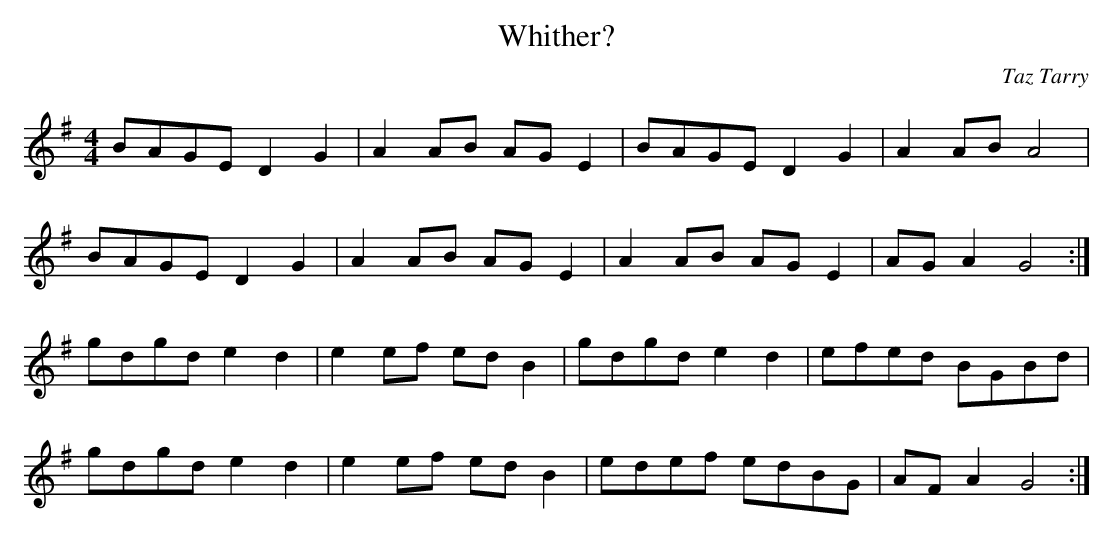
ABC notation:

X:1
T:Whither?
M:4/4
L:1/8
C:Taz Tarry
K:G
BAGE D2 G2|A2AB AGE2|BAGE D2 G2|A2ABA4|!
BAGE D2 G2|A2AB AGE2|A2AB AGE2|AGA2G4:|!
gdgd e2d2|e2ef ed B2|gdgd e2d2|efed BGBd|!gdgd e2d2|e2ef ed B2|edef edBG
|AFA2 G4:|
